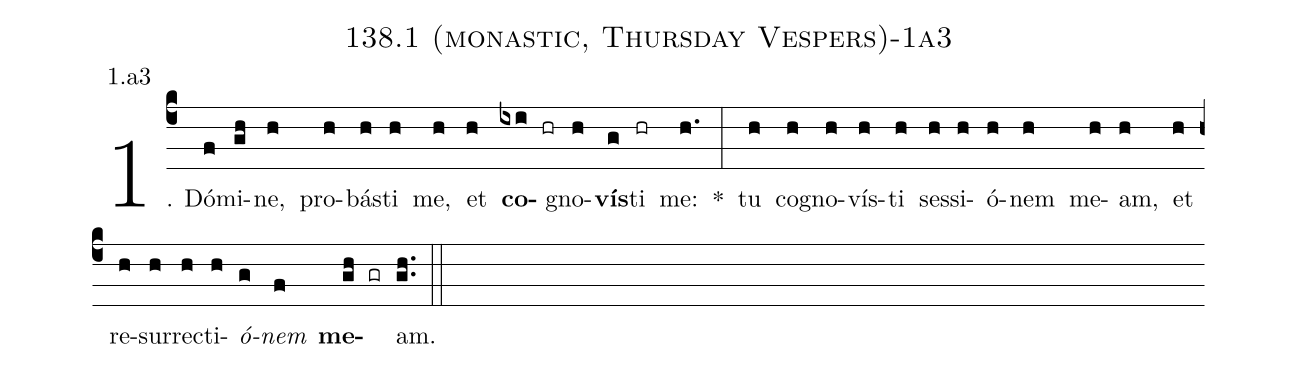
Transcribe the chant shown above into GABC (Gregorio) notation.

name: 138.1 (monastic, Thursday Vespers)-1a3;
annotation: 1.a3;
%%
(c4)1. Dó(f)mi(gh)ne,(h) pro(h)bás(h)ti(h) me,(h) et(h) <b>co</b>(ixi hr)gno(h)<b>vís</b>(g)ti(hr) me:(h.) *(:) tu(h) co(h)gno(h)vís(h)ti(h) ses(h)si(h)ó(h)nem(h) me(h)am,(h) et(h) re(h)sur(h)rec(h)ti(h)<i>ó</i>(g)<i>nem</i>(f) <b>me</b>(gh gr)am.(gh..) (::)
